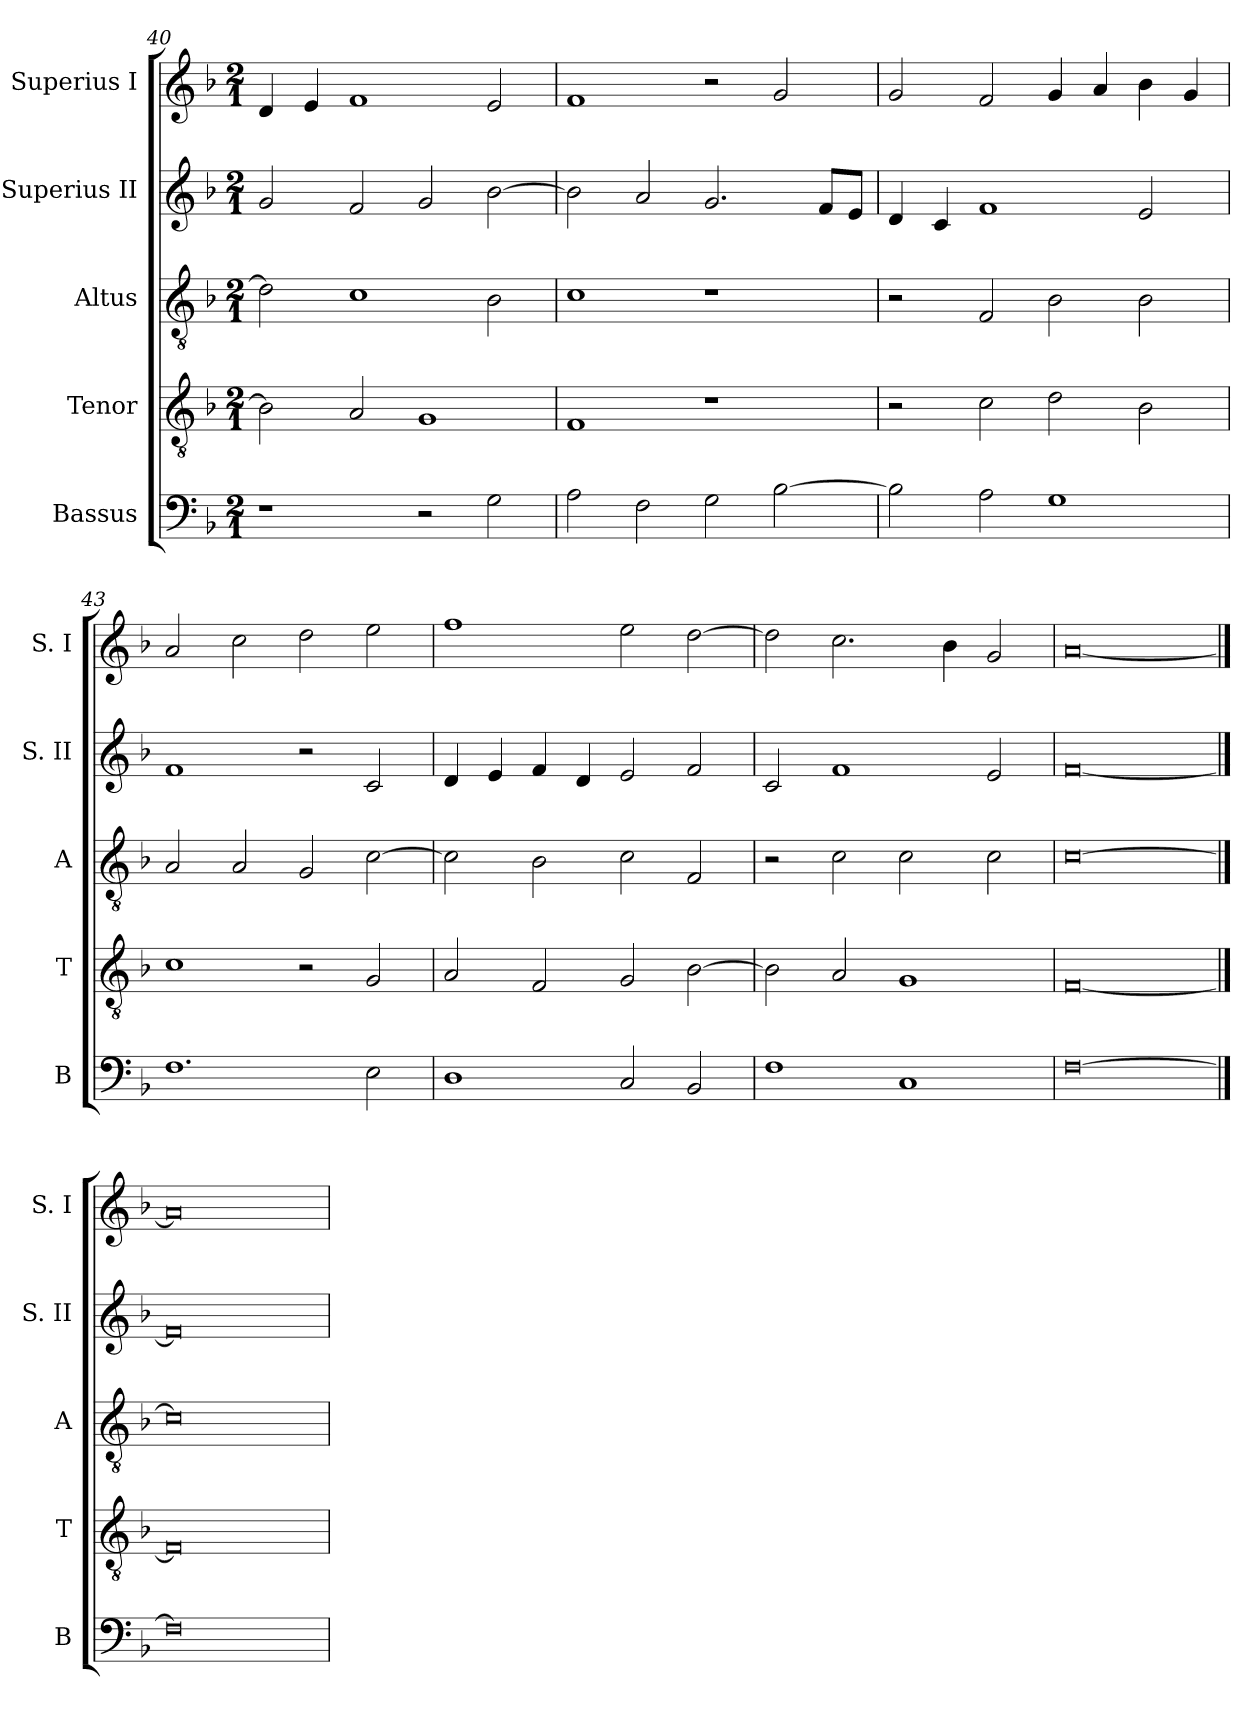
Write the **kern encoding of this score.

**kern	**kern	**kern	**kern	**kern
*part5	*part4	*part3	*part2	*part1
*staff5	*staff4	*staff3	*staff2	*staff1
*I"Bassus	*I"Tenor	*I"Altus	*I"Superius II	*I"Superius I
*I'B	*I'T	*I'A	*I'S. II	*I'S. I
*clefF4	*clefGv2	*clefGv2	*clefG2	*clefG2
*k[b-]	*k[b-]	*k[b-]	*k[b-]	*k[b-]
*F:	*F:	*F:	*F:	*F:
*M2/1	*M2/1	*M2/1	*M2/1	*M2/1
=40	=40	=40	=40	=40
1r	2B-]	2d]	2g	4d
.	.	.	.	4e
.	2A	1c	2f	1f
2r	1G	.	2g	.
2G	.	2B-	[2b-	2e
=41	=41	=41	=41	=41
2A	1F	1c	2b-]	1f
2F	.	.	2a	.
2G	1r	1r	2.g	2r
[2B-	.	.	.	2g
.	.	.	8fL	.
.	.	.	8eJ	.
=42	=42	=42	=42	=42
2B-]	2r	2r	4d	2g
.	.	.	4c	.
2A	2c	2F	1f	2f
1G	2d	2B-	.	4g
.	.	.	.	4a
.	2B-	2B-	2e	4b-
.	.	.	.	4g
=43	=43	=43	=43	=43
1.F	1c	2A	1f	2a
.	.	2A	.	2cc
.	2r	2G	2r	2dd
2E	2G	[2c	2c	2ee
=44	=44	=44	=44	=44
1D	2A	2c]	4d	1ff
.	.	.	4e	.
.	2F	2B-	4f	.
.	.	.	4d	.
2C	2G	2c	2e	2ee
2BB-	[2B-	2F	2f	[2dd
=45	=45	=45	=45	=45
1F	2B-]	2r	2c	2dd]
.	2A	2c	1f	2.cc
1C	1G	2c	.	.
.	.	.	.	4b-
.	.	2c	2e	2g
=46	=46	=46	=46	=46
[0F	[0F	[0c	[0f	[0a
==47	==47	==47	==47	==47
0F]	0F]	0c]	0f]	0a]
=	=	=	=	=
*-	*-	*-	*-	*-
